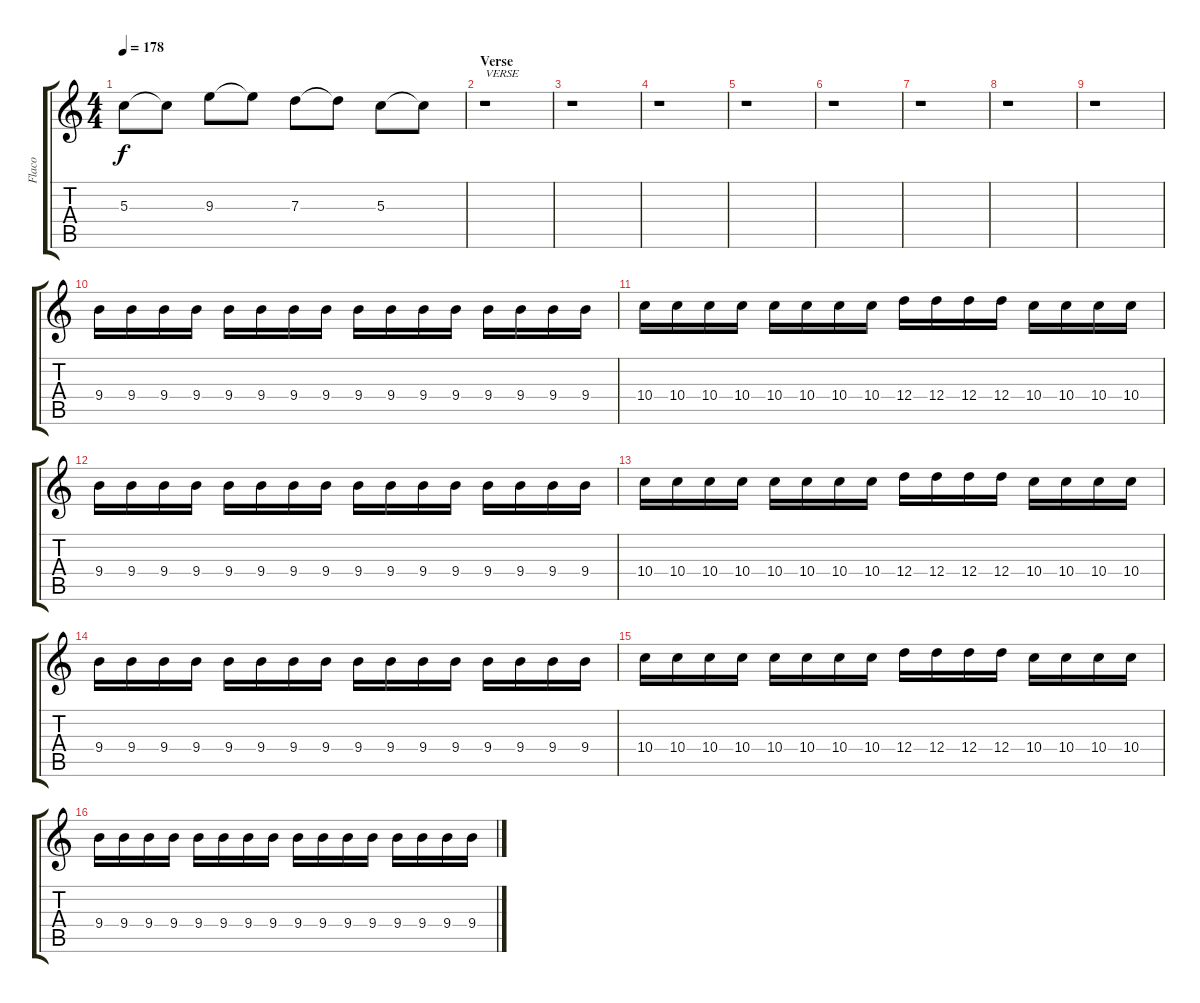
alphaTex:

\track ("Flaco" "Flaco") {instrument distortionguitar}
\staff {score tabs}
\tuning (E4 B3 G3 D3 A2 E2) {hide}
\ts (4 4)
\tempo 178
\clef g2
\ks c
5.3.8{dy f} 5.3{t}.8 9.3.8 9.3{t}.8 7.3.8 7.3{t}.8 5.3.8 5.3{t}.8 |
\section ("" "Verse")
r.1{txt "VERSE"} |
r.1 |
r.1 |
r.1 |
r.1 |
r.1 |
r.1 |
r.1 |
9.4.16 9.4.16 9.4.16 9.4.16 9.4.16 9.4.16 9.4.16 9.4.16 9.4.16 9.4.16 9.4.16 9.4.16 9.4.16 9.4.16 9.4.16 9.4.16 |
10.4.16 10.4.16 10.4.16 10.4.16 10.4.16 10.4.16 10.4.16 10.4.16 12.4.16 12.4.16 12.4.16 12.4.16 10.4.16 10.4.16 10.4.16 10.4.16 |
9.4.16 9.4.16 9.4.16 9.4.16 9.4.16 9.4.16 9.4.16 9.4.16 9.4.16 9.4.16 9.4.16 9.4.16 9.4.16 9.4.16 9.4.16 9.4.16 |
10.4.16 10.4.16 10.4.16 10.4.16 10.4.16 10.4.16 10.4.16 10.4.16 12.4.16 12.4.16 12.4.16 12.4.16 10.4.16 10.4.16 10.4.16 10.4.16 |
9.4.16 9.4.16 9.4.16 9.4.16 9.4.16 9.4.16 9.4.16 9.4.16 9.4.16 9.4.16 9.4.16 9.4.16 9.4.16 9.4.16 9.4.16 9.4.16 |
10.4.16 10.4.16 10.4.16 10.4.16 10.4.16 10.4.16 10.4.16 10.4.16 12.4.16 12.4.16 12.4.16 12.4.16 10.4.16 10.4.16 10.4.16 10.4.16 |
9.4.16 9.4.16 9.4.16 9.4.16 9.4.16 9.4.16 9.4.16 9.4.16 9.4.16 9.4.16 9.4.16 9.4.16 9.4.16 9.4.16 9.4.16 9.4.16
